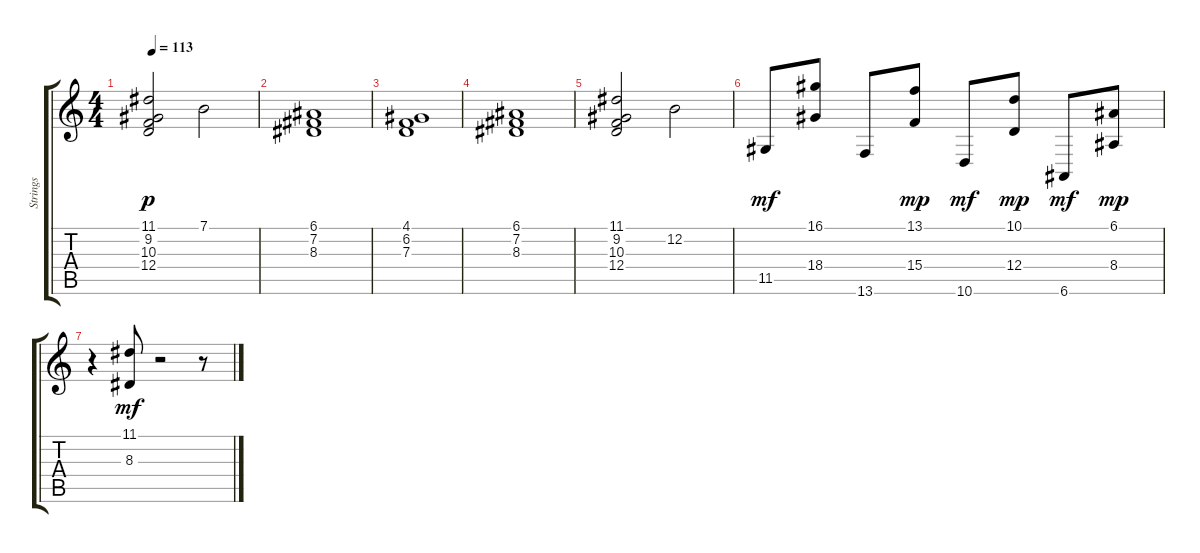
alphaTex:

\track ("Strings" "Strings") {instrument stringensemble1}
\staff {score tabs}
\tuning (E4 B3 G3 D3 A2 E2) {hide}
\ts (4 4)
\tempo 113
\clef g2
\ks c
(11.1 9.2 10.3 12.4).2{dy p} 7.1.2 |
(6.1 7.2 8.3).1 |
(4.1 6.2 7.3).1 |
(6.1 7.2 8.3).1 |
(11.1 9.2 10.3 12.4).2 12.2.2 |
11.5.8{dy mf} (16.1 18.4).8 13.6.8 (13.1 15.4).8{dy mp} 10.6.8{dy mf} (10.1 12.4).8{dy mp} 6.6.8{dy mf} (6.1 8.4).8{dy mp} |
r.4 (11.1 8.3).8{dy mf} r.2 r.8
